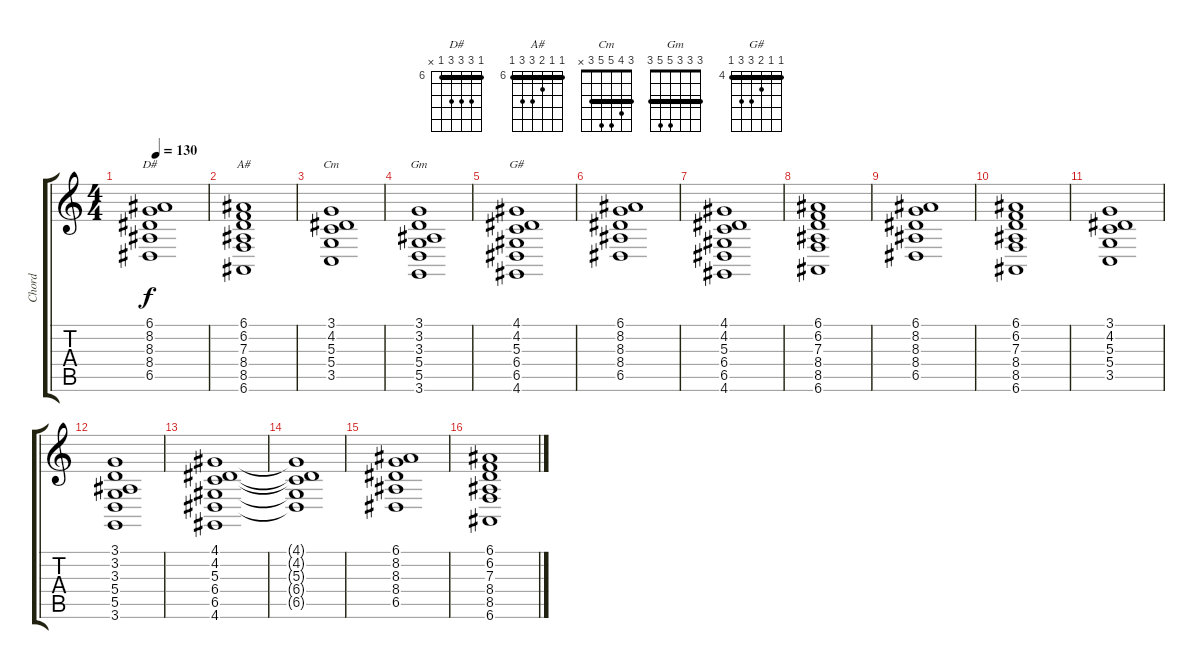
\track ("Chord" "Chord") {instrument stringensemble2}
\staff {score tabs}
\tuning (E4 B3 G3 D3 A2 E2) {hide}
\chord ("D#" 6 8 8 8 6 x) {firstfret 6 barre 6}
\chord ("A#" 6 6 7 8 8 6) {firstfret 6 barre 6}
\chord ("Cm" 3 4 5 5 3 x) {barre 3}
\chord ("Gm" 3 3 3 5 5 3) {barre 3}
\chord ("G#" 4 4 5 6 6 4) {firstfret 4 barre 4}
\ts (4 4)
\tempo 130
\clef g2
\ks c
(6.1 8.2 8.3 8.4 6.5).1{ch "D#" dy f} |
(6.1 6.2 7.3 8.4 8.5 6.6).1{ch "A#"} |
(3.1 4.2 5.3 5.4 3.5).1{ch "Cm"} |
(3.1 3.2 3.3 5.4 5.5 3.6).1{ch "Gm"} |
(4.1 4.2 5.3 6.4 6.5 4.6).1{ch "G#"} |
(6.1 8.2 8.3 8.4 6.5).1 |
(4.1 4.2 5.3 6.4 6.5 4.6).1 |
(6.1 6.2 7.3 8.4 8.5 6.6).1 |
(6.1 8.2 8.3 8.4 6.5).1 |
(6.1 6.2 7.3 8.4 8.5 6.6).1 |
(3.1 4.2 5.3 5.4 3.5).1 |
(3.1 3.2 3.3 5.4 5.5 3.6).1 |
(4.1 4.2 5.3 6.4 6.5 4.6).1 |
(4.1{t} 4.2{t} 5.3{t} 6.4{t} 6.5{t}).1 |
(6.1 8.2 8.3 8.4 6.5).1 |
(6.1 6.2 7.3 8.4 8.5 6.6).1
